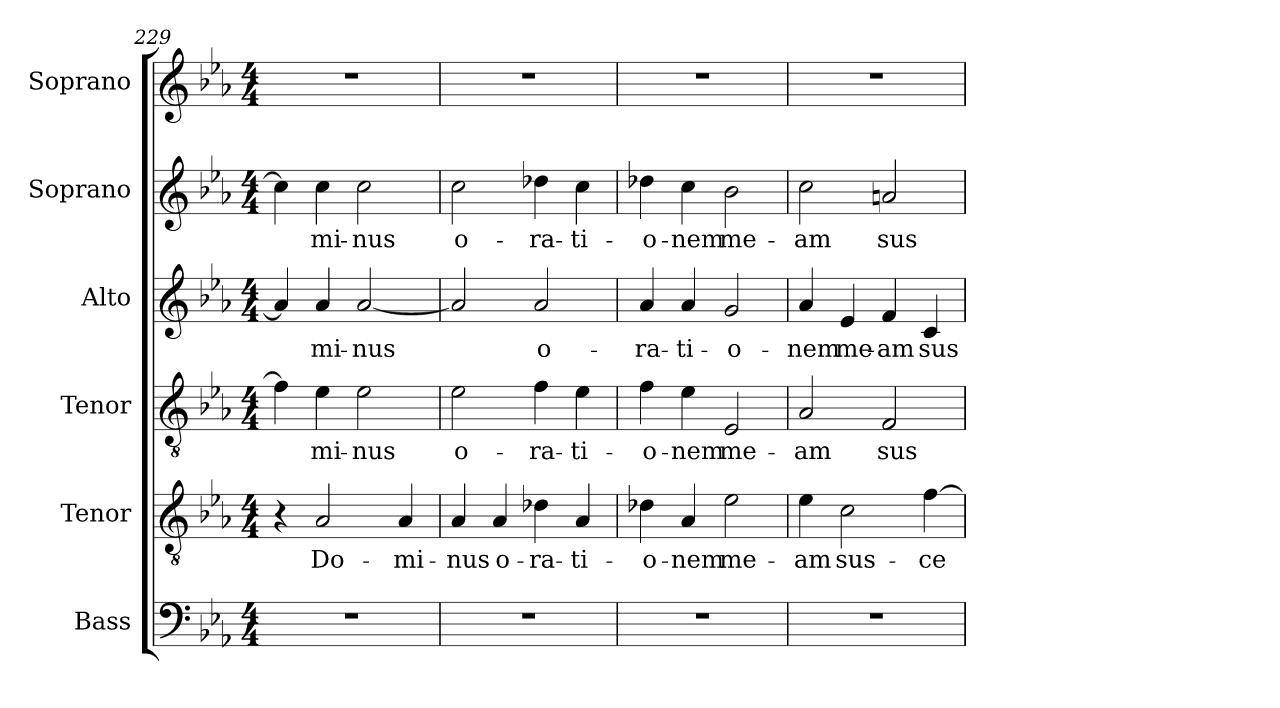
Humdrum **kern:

**kern	**kern	**text	**kern	**text	**kern	**text	**kern	**text	**kern
*part6	*part5	*part5	*part4	*part4	*part3	*part3	*part2	*part2	*part1
*staff6	*staff5	*staff5	*staff4	*staff4	*staff3	*staff3	*staff2	*staff2	*staff1
*I"Bass	*I"Tenor	*	*I"Tenor	*	*I"Alto	*	*I"Soprano	*	*I"Soprano
*I'B	*I'T	*	*I'T	*	*I'A	*	*I'S	*	*I'S
!!LO:LB:g=z
*clefF4	*clefGv2	*	*clefGv2	*	*clefG2	*	*clefG2	*	*clefG2
*	*ITrd7c12	*	*ITrd7c12	*	*	*	*	*	*
*k[b-e-a-]	*k[b-e-a-]	*	*k[b-e-a-]	*	*k[b-e-a-]	*	*k[b-e-a-]	*	*k[b-e-a-]
*E-:	*E-:	*	*E-:	*	*E-:	*	*E-:	*	*E-:
*M4/4	*M4/4	*	*M4/4	*	*M4/4	*	*M4/4	*	*M4/4
=229	=229	=229	=229	=229	=229	=229	=229	=229	=229
1r	4r	.	4Fi\]	.	4a-i/]	.	4cci\]	.	1r
!	!	!LO:LY:b:color=#000000	!	!	!	!	!	!	!
!	!	!	!	!LO:LY:b:color=#000000	!	!	!	!	!
!	!	!	!	!	!	!LO:LY:b:color=#000000	!	!	!
!	!	!	!	!	!	!	!	!LO:LY:b:color=#000000	!
.	2AA-i/	Do-	4E-i\	-mi-	4a-i/	-mi-	4cci\	-mi-	.
!	!	!	!	!LO:LY:b:color=#000000	!	!	!	!	!
!	!	!	!	!	!	!LO:LY:b:color=#000000	!	!	!
!	!	!	!	!	!	!	!	!LO:LY:b:color=#000000	!
.	.	.	2E-i\	-nus	[2a-i/	-nus	2cci\	-nus	.
!	!	!LO:LY:b:color=#000000	!	!	!	!	!	!	!
.	4AA-i/	-mi-	.	.	.	.	.	.	.
=230	=230	=230	=230	=230	=230	=230	=230	=230	=230
!	!	!LO:LY:b:color=#000000	!	!	!	!	!	!	!
!	!	!	!	!LO:LY:b:color=#000000	!	!	!	!	!
!	!	!	!	!	!	!	!	!LO:LY:b:color=#000000	!
1r	4AA-i/	-nus	2E-i\	o-	2a-i/]	.	2cci\	o-	1r
!	!	!LO:LY:b:color=#000000	!	!	!	!	!	!	!
.	4AA-i/	o-	.	.	.	.	.	.	.
!	!	!LO:LY:b:color=#000000	!	!	!	!	!	!	!
!	!	!	!	!LO:LY:b:color=#000000	!	!	!	!	!
!	!	!	!	!	!	!LO:LY:b:color=#000000	!	!	!
!	!	!	!	!	!	!	!	!LO:LY:b:color=#000000	!
.	4D-Xi\	-ra-	4Fi\	-ra-	2a-i/	o-	4dd-Xi\	-ra-	.
!	!	!LO:LY:b:color=#000000	!	!	!	!	!	!	!
!	!	!	!	!LO:LY:b:color=#000000	!	!	!	!	!
!	!	!	!	!	!	!	!	!LO:LY:b:color=#000000	!
.	4AA-i/	-ti-	4E-i\	-ti-	.	.	4cci\	-ti-	.
=231	=231	=231	=231	=231	=231	=231	=231	=231	=231
!	!	!LO:LY:b:color=#000000	!	!	!	!	!	!	!
!	!	!	!	!LO:LY:b:color=#000000	!	!	!	!	!
!	!	!	!	!	!	!LO:LY:b:color=#000000	!	!	!
!	!	!	!	!	!	!	!	!LO:LY:b:color=#000000	!
1r	4D-Xi\	-o-	4Fi\	-o-	4a-i/	-ra-	4dd-Xi\	-o-	1r
!	!	!LO:LY:b:color=#000000	!	!	!	!	!	!	!
!	!	!	!	!LO:LY:b:color=#000000	!	!	!	!	!
!	!	!	!	!	!	!LO:LY:b:color=#000000	!	!	!
!	!	!	!	!	!	!	!	!LO:LY:b:color=#000000	!
.	4AA-i/	-nem	4E-i\	-nem	4a-i/	-ti-	4cci\	-nem	.
!	!	!LO:LY:b:color=#000000	!	!	!	!	!	!	!
!	!	!	!	!LO:LY:b:color=#000000	!	!	!	!	!
!	!	!	!	!	!	!LO:LY:b:color=#000000	!	!	!
!	!	!	!	!	!	!	!	!LO:LY:b:color=#000000	!
.	2E-i\	me-	2EE-i/	me-	2gi/	-o-	2b-i\	me-	.
=232	=232	=232	=232	=232	=232	=232	=232	=232	=232
!	!	!LO:LY:b:color=#000000	!	!	!	!	!	!	!
!	!	!	!	!LO:LY:b:color=#000000	!	!	!	!	!
!	!	!	!	!	!	!LO:LY:b:color=#000000	!	!	!
!	!	!	!	!	!	!	!	!LO:LY:b:color=#000000	!
1r	4E-i\	-am	2AA-i/	-am	4a-i/	-nem	2cci\	-am	1r
!	!	!LO:LY:b:color=#000000	!	!	!	!	!	!	!
!	!	!	!	!	!	!LO:LY:b:color=#000000	!	!	!
.	2Ci\	sus-	.	.	4e-i/	me-	.	.	.
!	!	!	!	!LO:LY:b:color=#000000	!	!	!	!	!
!	!	!	!	!	!	!LO:LY:b:color=#000000	!	!	!
!	!	!	!	!	!	!	!	!LO:LY:b:color=#000000	!
.	.	.	2FFi/	sus-	4fi/	-am	2ani/	sus-	.
!	!	!LO:LY:b:color=#000000	!	!	!	!	!	!	!
!	!	!	!	!	!	!LO:LY:b:color=#000000	!	!	!
.	[4Fi\	-ce-	.	.	4ci/	sus-	.	.	.
=	=	=	=	=	=	=	=	=	=
*-	*-	*-	*-	*-	*-	*-	*-	*-	*-
